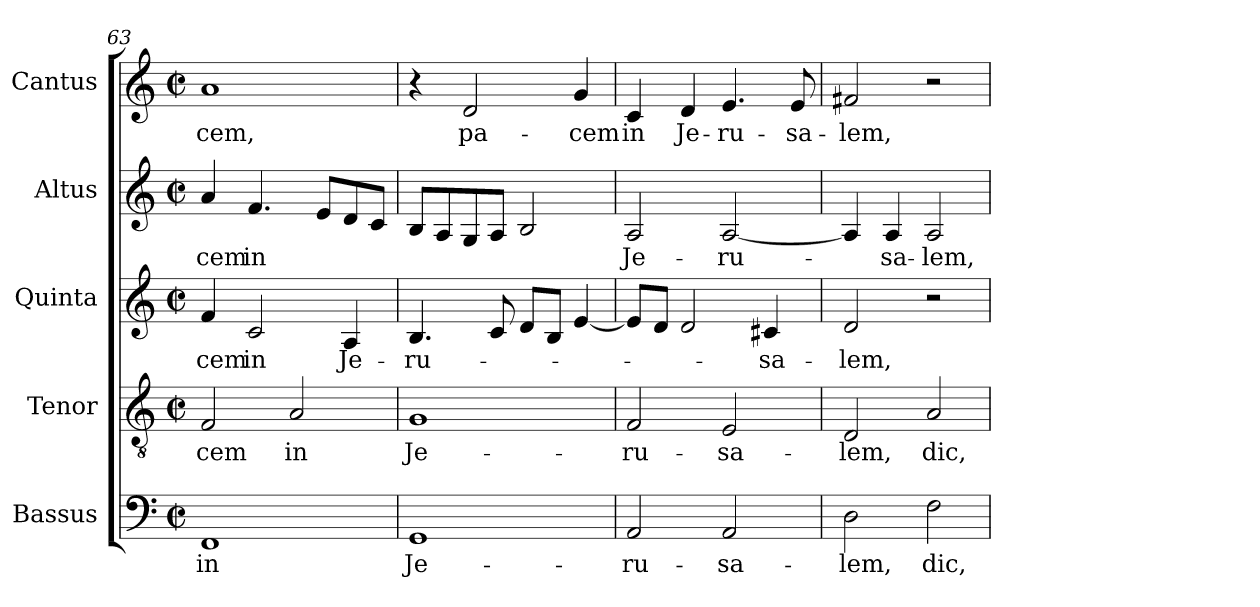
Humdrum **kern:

**kern	**text	**kern	**text	**kern	**text	**kern	**text	**kern	**text
*part5	*part5	*part4	*part4	*part3	*part3	*part2	*part2	*part1	*part1
*staff5	*staff5	*staff4	*staff4	*staff3	*staff3	*staff2	*staff2	*staff1	*staff1
*I"Bassus	*	*I"Tenor	*	*I"Quinta	*	*I"Altus	*	*I"Cantus	*
*I'B.	*	*I'T.	*	*I'A.	*	*I'A.	*	*I'S.	*
*clefF4	*	*clefGv2	*	*clefG2	*	*clefG2	*	*clefG2	*
*	*	*ITrd7c12	*	*	*	*	*	*	*
*k[]	*	*k[]	*	*k[]	*	*k[]	*	*k[]	*
*C:	*	*C:	*	*C:	*	*C:	*	*C:	*
*M2/2	*	*M2/2	*	*M2/2	*	*M2/2	*	*M2/2	*
*met(c|)	*	*met(c|)	*	*met(c|)	*	*met(c|)	*	*met(c|)	*
=63	=63	=63	=63	=63	=63	=63	=63	=63	=63
!	!LO:LY:b:color=#000000	!	!	!	!	!	!	!	!
!	!	!	!LO:LY:b:color=#000000	!	!	!	!	!	!
!	!	!	!	!	!LO:LY:b:color=#000000	!	!	!	!
!	!	!	!	!	!	!	!LO:LY:b:color=#000000	!	!
!	!	!	!	!	!	!	!	!	!LO:LY:b:color=#000000
1FFi	in	2FFi/	-cem	4fi/	-cem	4ai/	-cem	1ai	-cem,
!	!	!	!	!	!LO:LY:b:color=#000000	!	!	!	!
!	!	!	!	!	!	!	!LO:LY:b:color=#000000	!	!
.	.	.	.	2ci/	in	4.fi/	in	.	.
!	!	!	!LO:LY:b:color=#000000	!	!	!	!	!	!
.	.	2AAi/	in	.	.	.	.	.	.
.	.	.	.	.	.	8ei/L	.	.	.
!	!	!	!	!	!LO:LY:b:color=#000000	!	!	!	!
.	.	.	.	4Ai/	Je-	8di/	.	.	.
.	.	.	.	.	.	8ci/J	.	.	.
!!LO:LB:g=z
=64	=64	=64	=64	=64	=64	=64	=64	=64	=64
!	!LO:LY:b:color=#000000	!	!	!	!	!	!	!	!
!	!	!	!LO:LY:b:color=#000000	!	!	!	!	!	!
!	!	!	!	!	!LO:LY:b:color=#000000	!	!	!	!
1GGi	Je-	1GGi	Je-	4.Bi/	-ru-	8Bi/L	.	4r	.
.	.	.	.	.	.	8Ai/	.	.	.
!	!	!	!	!	!	!	!	!	!LO:LY:b:color=#000000
.	.	.	.	.	.	8Gi/	.	2di/	pa-
.	.	.	.	8ci/	.	8Ai/J	.	.	.
.	.	.	.	8di/L	.	2Bi/	.	.	.
.	.	.	.	8Bi/J	.	.	.	.	.
!	!	!	!	!	!	!	!	!	!LO:LY:b:color=#000000
.	.	.	.	[<4ei/	.	.	.	4gi/	-cem
=65	=65	=65	=65	=65	=65	=65	=65	=65	=65
!	!LO:LY:b:color=#000000	!	!	!	!	!	!	!	!
!	!	!	!LO:LY:b:color=#000000	!	!	!	!	!	!
!	!	!	!	!	!	!	!LO:LY:b:color=#000000	!	!
!	!	!	!	!	!	!	!	!	!LO:LY:b:color=#000000
2AAi/	-ru-	2FFi/	-ru-	8ei/L]	.	2Ai/	Je-	4ci/	in
.	.	.	.	8di/J	.	.	.	.	.
!	!	!	!	!	!	!	!	!	!LO:LY:b:color=#000000
.	.	.	.	2di/	.	.	.	4di/	Je-
!	!LO:LY:b:color=#000000	!	!	!	!	!	!	!	!
!	!	!	!LO:LY:b:color=#000000	!	!	!	!	!	!
!	!	!	!	!	!	!	!LO:LY:b:color=#000000	!	!
!	!	!	!	!	!	!	!	!	!LO:LY:b:color=#000000
2AAi/	-sa-	2EEi/	-sa-	.	.	[<2Ai/	-ru-	4.ei/	-ru-
!	!	!	!	!	!LO:LY:b:color=#000000	!	!	!	!
.	.	.	.	4c#Xi/	-sa-	.	.	.	.
!	!	!	!	!	!	!	!	!	!LO:LY:b:color=#000000
.	.	.	.	.	.	.	.	8ei/	-sa-
=66	=66	=66	=66	=66	=66	=66	=66	=66	=66
!	!LO:LY:b:color=#000000	!	!	!	!	!	!	!	!
!	!	!	!LO:LY:b:color=#000000	!	!	!	!	!	!
!	!	!	!	!	!LO:LY:b:color=#000000	!	!	!	!
!	!	!	!	!	!	!	!	!	!LO:LY:b:color=#000000
2Di\	-lem,	2DDi/	-lem,	2di/	-lem,	4Ai/]	.	2f#Xi/	-lem,
!	!	!	!	!	!	!	!LO:LY:b:color=#000000	!	!
.	.	.	.	.	.	4Ai/	-sa-	.	.
!	!LO:LY:b:color=#000000	!	!	!	!	!	!	!	!
!	!	!	!LO:LY:b:color=#000000	!	!	!	!	!	!
!	!	!	!	!	!	!	!LO:LY:b:color=#000000	!	!
2Fi\	dic,	2AAi/	dic,	2r	.	2Ai/	-lem,	2r	.
=	=	=	=	=	=	=	=	=	=
*-	*-	*-	*-	*-	*-	*-	*-	*-	*-
